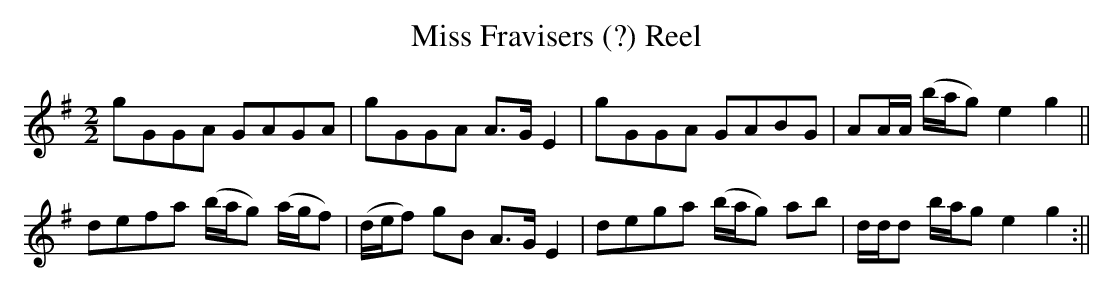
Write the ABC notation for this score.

X:1
T:Miss Fravisers (?) Reel
M:2/2
L:1/8
K:G major
gGGA GAGA|gGGA A>GE2|gGGA GABG|AA/2A/2 (b/2a/2g) e2g2||defa (b/2a/2g) (a/2g/2f)|(d/2e/2f) gB A>G E2|dega (b/2a/2g) ab|d/2d/2d b/2a/2g e2g2:||
